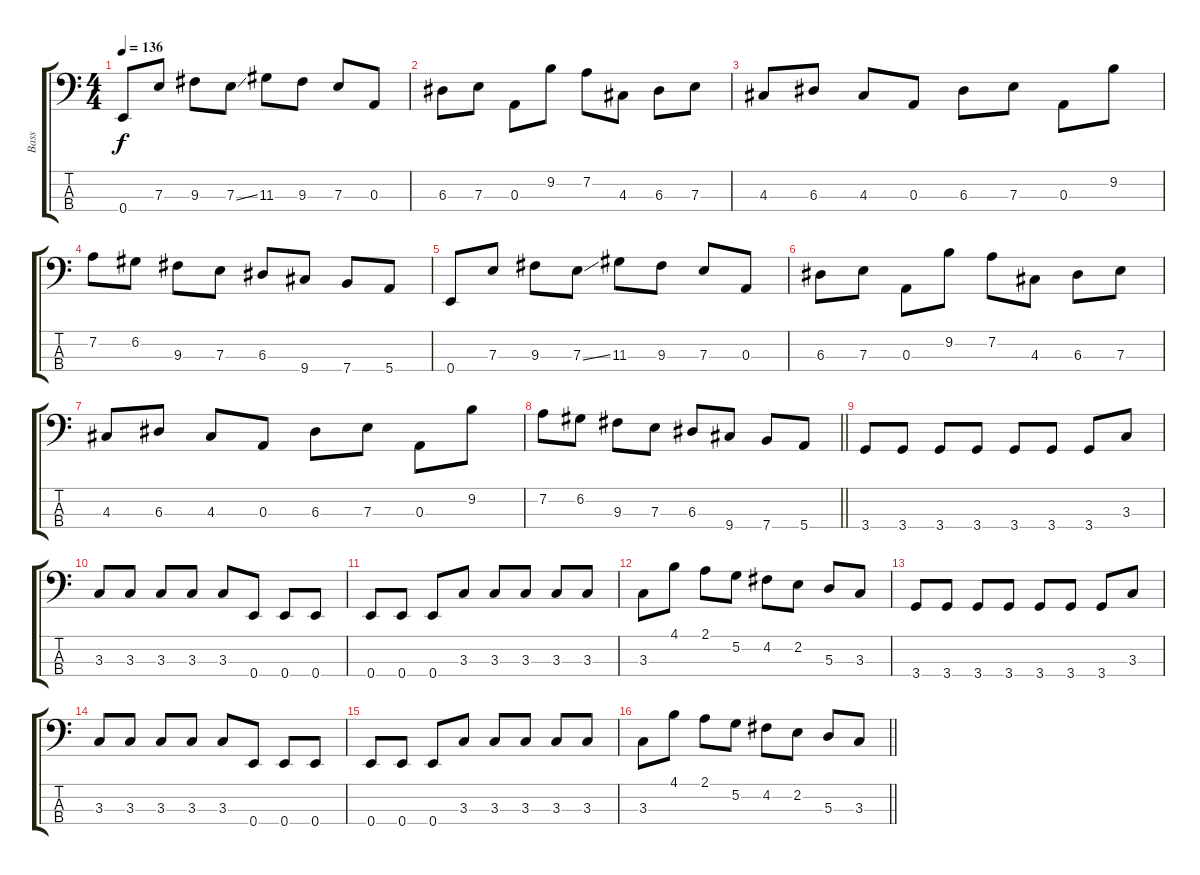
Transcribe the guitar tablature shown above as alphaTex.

\track ("Bass" "Bass") {instrument electricbassfinger}
\staff {score tabs}
\tuning (G2 D2 A1 E1) {hide}
\ts (4 4)
\tempo 136
\clef f4
\ks c
0.4.8{dy f instrument electricbassfinger} 7.3.8 9.3.8 7.3{ss}.8 11.3.8 9.3.8 7.3.8 0.3.8 |
6.3.8 7.3.8 0.3.8 9.2.8 7.2.8 4.3.8 6.3.8 7.3.8 |
4.3.8 6.3.8 4.3.8 0.3.8 6.3.8 7.3.8 0.3.8 9.2.8 |
7.2.8 6.2.8 9.3.8 7.3.8 6.3.8 9.4.8 7.4.8 5.4.8 |
0.4.8 7.3.8 9.3.8 7.3{ss}.8 11.3.8 9.3.8 7.3.8 0.3.8 |
6.3.8 7.3.8 0.3.8 9.2.8 7.2.8 4.3.8 6.3.8 7.3.8 |
4.3.8 6.3.8 4.3.8 0.3.8 6.3.8 7.3.8 0.3.8 9.2.8 |
\barLineRight lightlight
7.2.8 6.2.8 9.3.8 7.3.8 6.3.8 9.4.8 7.4.8 5.4.8 |
3.4.8 3.4.8 3.4.8 3.4.8 3.4.8 3.4.8 3.4.8 3.3.8 |
3.3.8 3.3.8 3.3.8 3.3.8 3.3.8 0.4.8 0.4.8 0.4.8 |
0.4.8 0.4.8 0.4.8 3.3.8 3.3.8 3.3.8 3.3.8 3.3.8 |
3.3.8 4.1.8 2.1.8 5.2.8 4.2.8 2.2.8 5.3.8 3.3.8 |
3.4.8 3.4.8 3.4.8 3.4.8 3.4.8 3.4.8 3.4.8 3.3.8 |
3.3.8 3.3.8 3.3.8 3.3.8 3.3.8 0.4.8 0.4.8 0.4.8 |
0.4.8 0.4.8 0.4.8 3.3.8 3.3.8 3.3.8 3.3.8 3.3.8 |
\barLineRight lightlight
3.3.8 4.1.8 2.1.8 5.2.8 4.2.8 2.2.8 5.3.8 3.3.8
